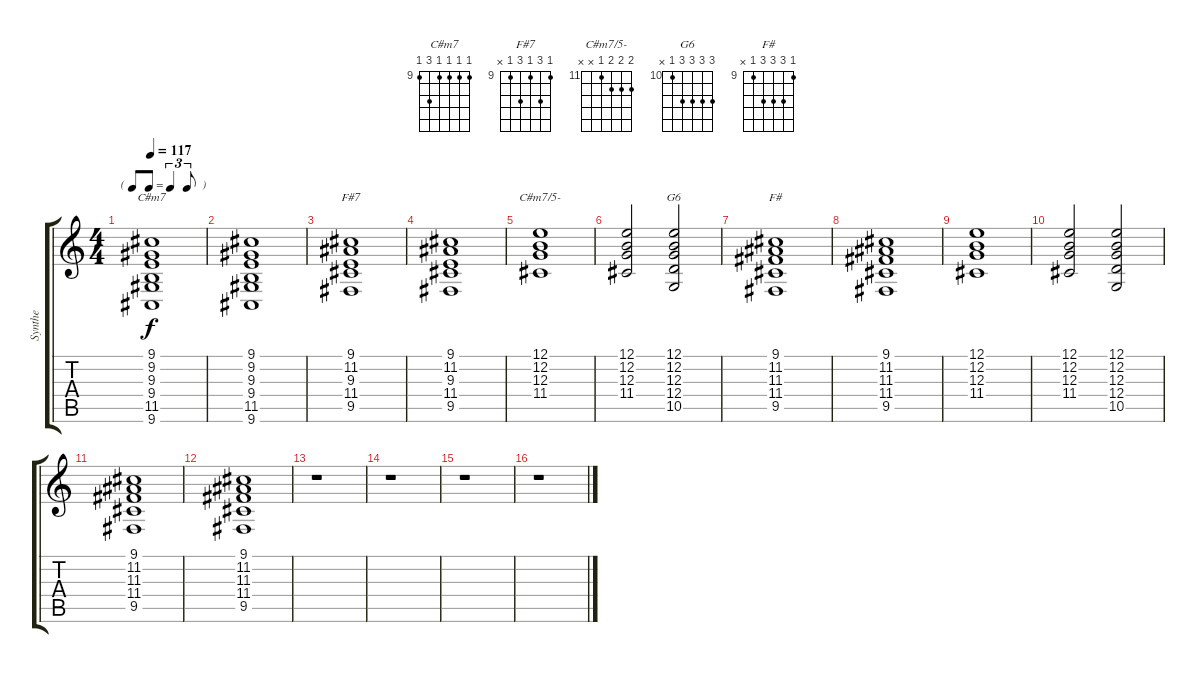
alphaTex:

\track ("Synthe" "Synthe") {instrument pad5bowed}
\staff {score tabs}
\tuning (E4 B3 G3 D3 A2 E2) {hide}
\chord ("C#m7" 9 9 9 9 11 9) {firstfret 9}
\chord ("F#7" 9 11 9 11 9 x) {firstfret 9}
\chord ("C#m7/5-" 12 12 12 11 x x) {firstfret 11}
\chord ("G6" 12 12 12 12 10 x) {firstfret 10}
\chord ("F#" 9 11 11 11 9 x) {firstfret 9}
\ts (4 4)
\tf triplet8th
\tempo 117
\clef g2
\ks c
(9.1 9.2 9.3 9.4 11.5 9.6).1{ch "C#m7" dy f} |
(9.1 9.2 9.3 9.4 11.5 9.6).1 |
(9.1 11.2 9.3 11.4 9.5).1{ch "F#7"} |
(9.1 11.2 9.3 11.4 9.5).1 |
(12.1 12.2 12.3 11.4).1{ch "C#m7/5-"} |
(12.1 12.2 12.3 11.4).2 (12.1 12.2 12.3 12.4 10.5).2{ch "G6"} |
(9.1 11.2 11.3 11.4 9.5).1{ch "F#"} |
(9.1 11.2 11.3 11.4 9.5).1 |
(12.1 12.2 12.3 11.4).1 |
(12.1 12.2 12.3 11.4).2 (12.1 12.2 12.3 12.4 10.5).2 |
(9.1 11.2 11.3 11.4 9.5).1 |
(9.1 11.2 11.3 11.4 9.5).1 |
r.1 |
r.1 |
r.1 |
r.1
